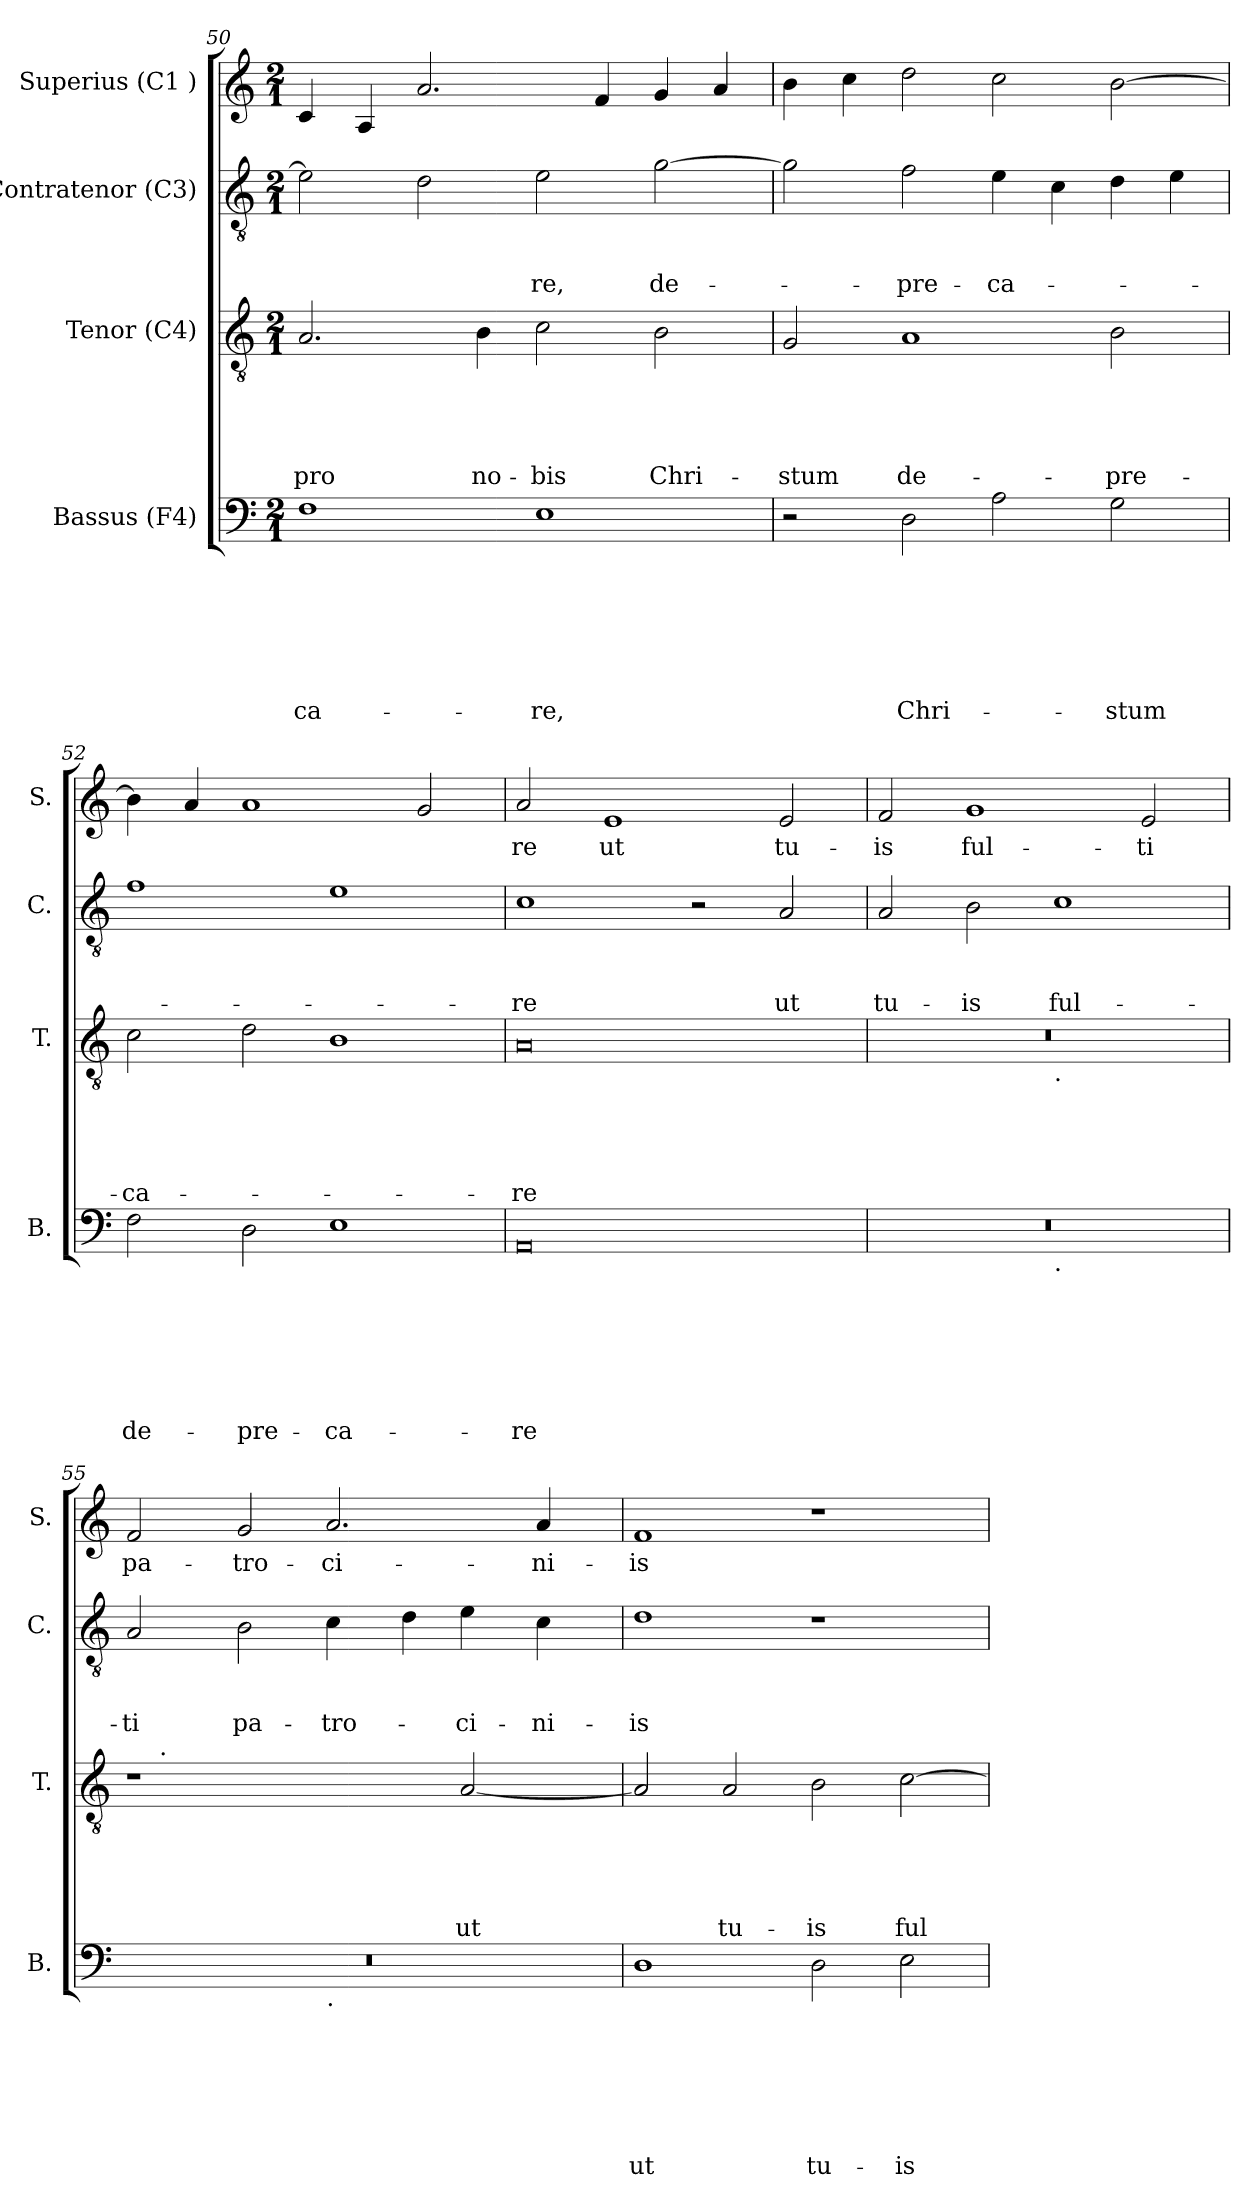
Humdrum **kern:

**kern	**text	**text	**text	**text	**text	**text	**text	**kern	**text	**text	**text	**text	**text	**kern	**text	**text	**text	**kern	**text
*part4	*part4	*part4	*part4	*part4	*part4	*part4	*part4	*part3	*part3	*part3	*part3	*part3	*part3	*part2	*part2	*part2	*part2	*part1	*part1
*staff4	*staff4	*staff4	*staff4	*staff4	*staff4	*staff4	*staff4	*staff3	*staff3	*staff3	*staff3	*staff3	*staff3	*staff2	*staff2	*staff2	*staff2	*staff1	*staff1
*I"Bassus (F4)	*	*	*	*	*	*	*	*I"Tenor (C4)	*	*	*	*	*	*I"Contratenor (C3)	*	*	*	*I"Superius (C1 )	*
*I'B.	*	*	*	*	*	*	*	*I'T.	*	*	*	*	*	*I'C.	*	*	*	*I'S.	*
*clefF4	*	*	*	*	*	*	*	*clefGv2	*	*	*	*	*	*clefGv2	*	*	*	*clefG2	*
*k[]	*	*	*	*	*	*	*	*k[]	*	*	*	*	*	*k[]	*	*	*	*k[]	*
*C:	*	*	*	*	*	*	*	*C:	*	*	*	*	*	*C:	*	*	*	*C:	*
*M2/1	*	*	*	*	*	*	*	*M2/1	*	*	*	*	*	*M2/1	*	*	*	*M2/1	*
=50	=50	=50	=50	=50	=50	=50	=50	=50	=50	=50	=50	=50	=50	=50	=50	=50	=50	=50	=50
!	!	!	!	!	!	!	!LO:LY:b	!	!	!	!	!	!LO:LY:b:rj	!	!	!	!	!	!
1F	.	.	.	.	.	.	-ca-	2.A/	.	.	.	.	pro	2e\]	.	.	.	4c/	.
.	.	.	.	.	.	.	.	.	.	.	.	.	.	.	.	.	.	4A/	.
.	.	.	.	.	.	.	.	.	.	.	.	.	.	2d\	.	.	.	2.a/	.
!	!	!	!	!	!	!	!	!	!	!	!	!	!LO:LY:b:rj	!	!	!	!	!	!
.	.	.	.	.	.	.	.	4B\	.	.	.	.	no-	.	.	.	.	.	.
!	!	!	!	!	!	!	!LO:LY:b	!	!	!	!	!	!LO:LY:b:rj	!	!	!	!LO:LY:b:rj	!	!
1E	.	.	.	.	.	.	-re,	2c\	.	.	.	.	-bis	2e\	.	.	-re,	.	.
.	.	.	.	.	.	.	.	.	.	.	.	.	.	.	.	.	.	4f/	.
!	!	!	!	!	!	!	!	!	!	!	!	!	!LO:LY:b:rj	!	!	!	!LO:LY:b:rj	!	!
.	.	.	.	.	.	.	.	2B\	.	.	.	.	Chri-	[>2g\	.	.	de-	4g/	.
.	.	.	.	.	.	.	.	.	.	.	.	.	.	.	.	.	.	4a/	.
=51	=51	=51	=51	=51	=51	=51	=51	=51	=51	=51	=51	=51	=51	=51	=51	=51	=51	=51	=51
!	!	!	!	!	!	!	!	!	!	!	!	!	!LO:LY:b:rj	!	!	!	!	!	!
2r	.	.	.	.	.	.	.	2G/	.	.	.	.	-stum	2g\]	.	.	.	4b\	.
.	.	.	.	.	.	.	.	.	.	.	.	.	.	.	.	.	.	4cc\	.
!	!	!	!	!	!	!	!LO:LY:b	!	!	!	!	!	!LO:LY:b:rj	!	!	!	!LO:LY:b:rj	!	!
2D\	.	.	.	.	.	.	Chri-	1A	.	.	.	.	de-	2f\	.	.	-pre-	2dd\	.
!	!	!	!	!	!	!	!	!	!	!	!	!	!	!	!	!	!LO:LY:b:rj	!	!
2A\	.	.	.	.	.	.	.	.	.	.	.	.	.	4e\	.	.	-ca-	2cc\	.
.	.	.	.	.	.	.	.	.	.	.	.	.	.	4c\	.	.	.	.	.
!	!	!	!	!	!	!	!LO:LY:b	!	!	!	!	!	!LO:LY:b:rj	!	!	!	!	!	!
2G\	.	.	.	.	.	.	-stum	2B\	.	.	.	.	-pre-	4d\	.	.	.	[>2b\	.
.	.	.	.	.	.	.	.	.	.	.	.	.	.	4e\	.	.	.	.	.
!!LO:PB:g=z
=52	=52	=52	=52	=52	=52	=52	=52	=52	=52	=52	=52	=52	=52	=52	=52	=52	=52	=52	=52
!	!	!	!	!	!	!	!LO:LY:b	!	!	!	!	!	!LO:LY:b:rj	!	!	!	!	!	!
2F\	.	.	.	.	.	.	de-	2c\	.	.	.	.	-ca-	1f	.	.	.	4b\]	.
.	.	.	.	.	.	.	.	.	.	.	.	.	.	.	.	.	.	4a/	.
!	!	!	!	!	!	!	!LO:LY:b	!	!	!	!	!	!	!	!	!	!	!	!
2D\	.	.	.	.	.	.	-pre-	2d\	.	.	.	.	.	.	.	.	.	1a	.
!	!	!	!	!	!	!	!LO:LY:b	!	!	!	!	!	!	!	!	!	!	!	!
1E	.	.	.	.	.	.	-ca-	1B	.	.	.	.	.	1e	.	.	.	.	.
.	.	.	.	.	.	.	.	.	.	.	.	.	.	.	.	.	.	2g/	.
=53	=53	=53	=53	=53	=53	=53	=53	=53	=53	=53	=53	=53	=53	=53	=53	=53	=53	=53	=53
!	!	!	!	!	!	!	!LO:LY:b	!	!	!	!	!	!LO:LY:b:rj	!	!	!	!LO:LY:b:rj	!	!LO:LY:b:rj
0AA	.	.	.	.	.	.	-re	0A	.	.	.	.	-re	1c	.	.	-re	2a/	-re
!	!	!	!	!	!	!	!	!	!	!	!	!	!	!	!	!	!	!	!LO:LY:b:rj
.	.	.	.	.	.	.	.	.	.	.	.	.	.	.	.	.	.	1e	ut
.	.	.	.	.	.	.	.	.	.	.	.	.	.	2r	.	.	.	.	.
!	!	!	!	!	!	!	!	!	!	!	!	!	!	!	!	!	!LO:LY:b:rj	!	!LO:LY:b:rj
.	.	.	.	.	.	.	.	.	.	.	.	.	.	2A/	.	.	ut	2e/	tu-
=54	=54	=54	=54	=54	=54	=54	=54	=54	=54	=54	=54	=54	=54	=54	=54	=54	=54	=54	=54
!	!	!	!	!	!	!	!	!	!	!	!	!	!	!	!	!	!LO:LY:b:rj	!	!LO:LY:b:rj
*^	*	*	*	*	*	*	*	*^	*	*	*	*	*	*	*	*	*	*	*
0r	1ryy	.	.	.	.	.	.	.	0r	1ryy	.	.	.	.	.	2A/	.	.	tu-	2f/	-is
!	!	!	!	!	!	!	!	!	!	!	!	!	!	!	!	!	!	!	!LO:LY:b:rj	!	!LO:LY:b:rj
.	.	.	.	.	.	.	.	.	.	.	.	.	.	.	.	2B\	.	.	-is	1g	ful-
!	!	!	!	!	!	!	!	!	!	!LO:TX:b:t=.	!	!	!	!	!	!	!	!	!	!	!
!	!LO:TX:b:t=.	!	!	!	!	!	!	!	!	!	!	!	!	!	!	!	!	!	!	!	!
!	!	!	!	!	!	!	!	!	!	!	!	!	!	!	!	!	!	!	!LO:LY:b:rj	!	!
.	1ryy	.	.	.	.	.	.	.	.	1ryy	.	.	.	.	.	1c	.	.	ful-	.	.
!	!	!	!	!	!	!	!	!	!	!	!	!	!	!	!	!	!	!	!	!	!LO:LY:b:rj
.	.	.	.	.	.	.	.	.	.	.	.	.	.	.	.	.	.	.	.	2e/	-ti
=55	=55	=55	=55	=55	=55	=55	=55	=55	=55	=55	=55	=55	=55	=55	=55	=55	=55	=55	=55	=55	=55
!	!	!	!	!	!	!	!	!	!	!	!	!	!	!	!	!	!	!	!LO:LY:b:rj	!	!LO:LY:b:rj
0r	1ryy	.	.	.	.	.	.	.	1r	16.ryy	.	.	.	.	.	2A/	.	.	-ti	2f/	pa-
!	!	!	!	!	!	!	!	!	!	!LO:TX:a:t=.	!	!	!	!	!	!	!	!	!	!	!
.	.	.	.	.	.	.	.	.	.	1ryy	.	.	.	.	.	.	.	.	.	.	.
!	!	!	!	!	!	!	!	!	!	!	!	!	!	!	!	!	!	!	!LO:LY:b:rj	!	!LO:LY:b:rj
.	.	.	.	.	.	.	.	.	.	.	.	.	.	.	.	2B\	.	.	pa-	2g/	-tro-
!	!LO:TX:b:t=.	!	!	!	!	!	!	!	!	!	!	!	!	!	!	!	!	!	!	!	!
!	!	!	!	!	!	!	!	!	!	!	!	!	!	!	!	!	!	!	!LO:LY:b:rj	!	!LO:LY:b:rj
.	1ryy	.	.	.	.	.	.	.	2ryy	.	.	.	.	.	.	4c\	.	.	-tro-	2.a/	-ci-
.	.	.	.	.	.	.	.	.	.	2ryy	.	.	.	.	.	.	.	.	.	.	.
.	.	.	.	.	.	.	.	.	.	.	.	.	.	.	.	4d\	.	.	.	.	.
!	!	!	!	!	!	!	!	!	!	!	!	!	!	!	!LO:LY:b:rj	!	!	!	!LO:LY:b:rj	!	!
.	.	.	.	.	.	.	.	.	[<2A/	.	.	.	.	.	ut	4e\	.	.	-ci-	.	.
.	.	.	.	.	.	.	.	.	.	4ryy	.	.	.	.	.	.	.	.	.	.	.
!	!	!	!	!	!	!	!	!	!	!	!	!	!	!	!	!	!	!	!LO:LY:b:rj	!	!LO:LY:b:rj
.	.	.	.	.	.	.	.	.	.	.	.	.	.	.	.	4c\	.	.	-ni-	4a/	-ni-
.	.	.	.	.	.	.	.	.	.	8ryy	.	.	.	.	.	.	.	.	.	.	.
.	.	.	.	.	.	.	.	.	.	32ryy	.	.	.	.	.	.	.	.	.	.	.
=56	=56	=56	=56	=56	=56	=56	=56	=56	=56	=56	=56	=56	=56	=56	=56	=56	=56	=56	=56	=56	=56
!	!	!	!	!	!	!	!	!LO:LY:b	!	!	!	!	!	!	!	!	!	!	!LO:LY:b:rj	!	!LO:LY:b:rj
*v	*v	*	*	*	*	*	*	*	*	*	*	*	*	*	*	*	*	*	*	*	*
*	*	*	*	*	*	*	*	*v	*v	*	*	*	*	*	*	*	*	*	*	*
1D	.	.	.	.	.	.	ut	2A/]	.	.	.	.	.	1d	.	.	-is	1f	-is
!	!	!	!	!	!	!	!	!	!	!	!	!	!LO:LY:b:rj	!	!	!	!	!	!
.	.	.	.	.	.	.	.	2A/	.	.	.	.	tu-	.	.	.	.	.	.
!	!	!	!	!	!	!	!LO:LY:b	!	!	!	!	!	!LO:LY:b:rj	!	!	!	!	!	!
2D\	.	.	.	.	.	.	tu-	2B\	.	.	.	.	-is	1r	.	.	.	1r	.
!	!	!	!	!	!	!	!LO:LY:b	!	!	!	!	!	!LO:LY:b:rj	!	!	!	!	!	!
2E\	.	.	.	.	.	.	-is	[<2c\	.	.	.	.	ful-	.	.	.	.	.	.
=	=	=	=	=	=	=	=	=	=	=	=	=	=	=	=	=	=	=	=
*-	*-	*-	*-	*-	*-	*-	*-	*-	*-	*-	*-	*-	*-	*-	*-	*-	*-	*-	*-
